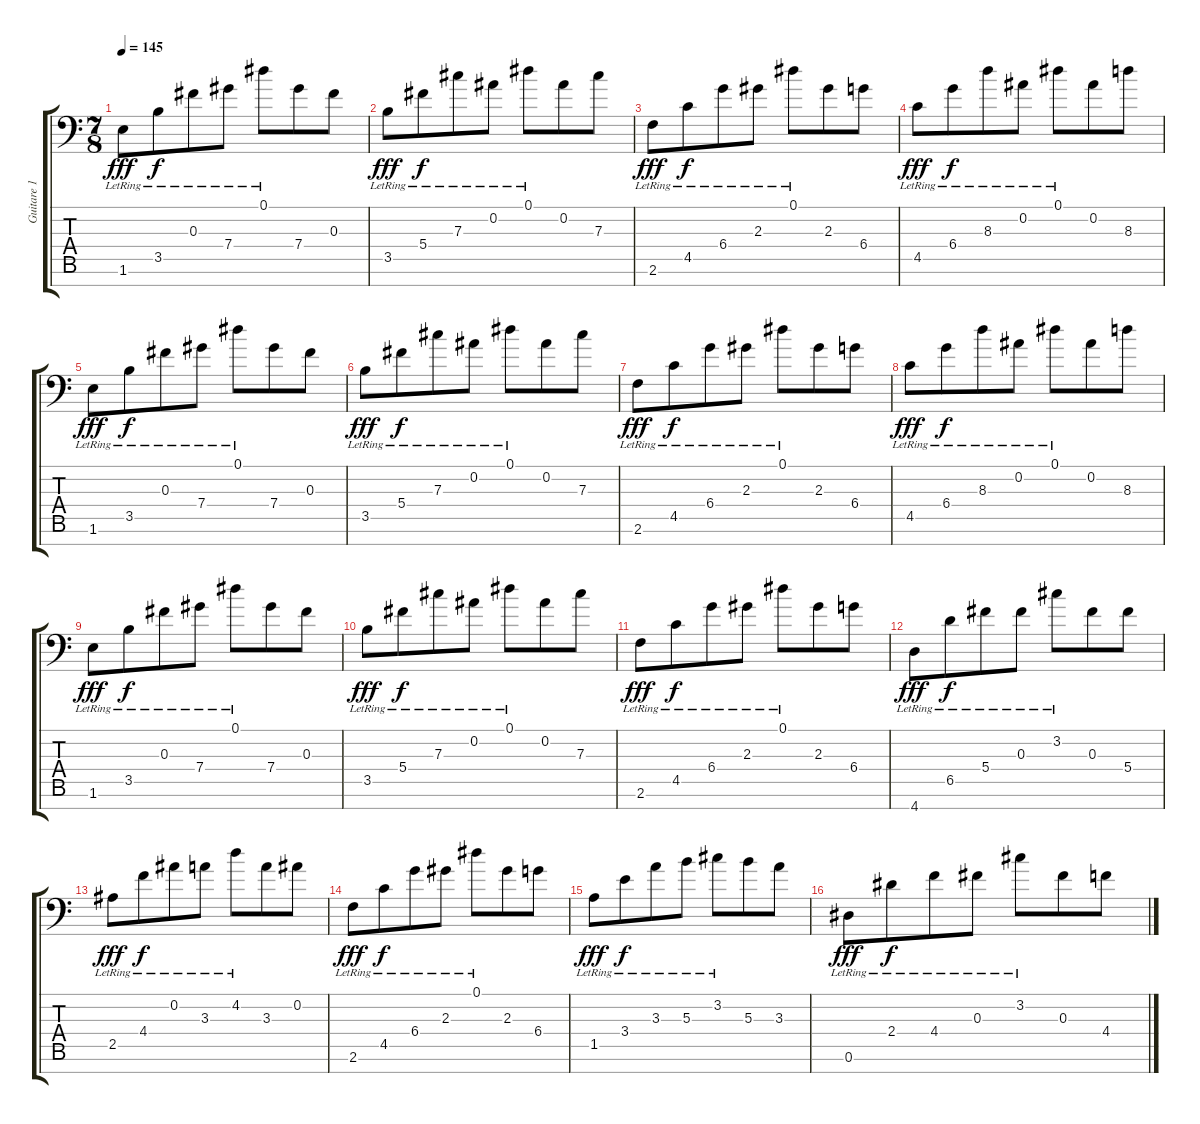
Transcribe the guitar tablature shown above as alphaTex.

\track ("Guitare 1" "Guitare 1") {instrument electricguitarjazz}
\staff {score tabs}
\tuning (Eb4 Bb3 Gb3 Db3 Ab2 Eb2 Bb1) {hide}
\ts (7 8)
\tempo 145
\clef f4
\ks c
1.6{lr}.8{dy fff} 3.5{lr}.8{dy f} 0.3{lr}.8 7.4{lr}.8 0.1{lr}.8 7.4.8 0.3.8 |
3.5{lr}.8{dy fff} 5.4{lr}.8{dy f} 7.3{lr}.8 0.2{lr}.8 0.1{lr}.8 0.2.8 7.3.8 |
2.6{lr}.8{dy fff} 4.5{lr}.8{dy f} 6.4{lr}.8 2.3{lr}.8 0.1{lr}.8 2.3.8 6.4.8 |
4.5{lr}.8{dy fff} 6.4{lr}.8{dy f} 8.3{lr}.8 0.2{lr}.8 0.1{lr}.8 0.2.8 8.3.8 |
1.6{lr}.8{dy fff} 3.5{lr}.8{dy f} 0.3{lr}.8 7.4{lr}.8 0.1{lr}.8 7.4.8 0.3.8 |
3.5{lr}.8{dy fff} 5.4{lr}.8{dy f} 7.3{lr}.8 0.2{lr}.8 0.1{lr}.8 0.2.8 7.3.8 |
2.6{lr}.8{dy fff} 4.5{lr}.8{dy f} 6.4{lr}.8 2.3{lr}.8 0.1{lr}.8 2.3.8 6.4.8 |
4.5{lr}.8{dy fff} 6.4{lr}.8{dy f} 8.3{lr}.8 0.2{lr}.8 0.1{lr}.8 0.2.8 8.3.8 |
1.6{lr}.8{dy fff} 3.5{lr}.8{dy f} 0.3{lr}.8 7.4{lr}.8 0.1{lr}.8 7.4.8 0.3.8 |
3.5{lr}.8{dy fff} 5.4{lr}.8{dy f} 7.3{lr}.8 0.2{lr}.8 0.1{lr}.8 0.2.8 7.3.8 |
2.6{lr}.8{dy fff} 4.5{lr}.8{dy f} 6.4{lr}.8 2.3{lr}.8 0.1{lr}.8 2.3.8 6.4.8 |
4.7{lr}.8{dy fff} 6.5{lr}.8{dy f} 5.4{lr}.8 0.3{lr}.8 3.2{lr}.8 0.3.8 5.4.8 |
2.5{lr}.8{dy fff} 4.4{lr}.8{dy f} 0.2{lr}.8 3.3{lr}.8 4.2{lr}.8 3.3.8 0.2.8 |
2.6{lr}.8{dy fff} 4.5{lr}.8{dy f} 6.4{lr}.8 2.3{lr}.8 0.1{lr}.8 2.3.8 6.4.8 |
1.5{lr}.8{dy fff} 3.4{lr}.8{dy f} 3.3{lr}.8 5.3{lr}.8 3.2{lr}.8 5.3.8 3.3.8 |
0.6{lr}.8{dy fff} 2.4{lr}.8{dy f} 4.4{lr}.8 0.3{lr}.8 3.2{lr}.8 0.3.8 4.4.8
